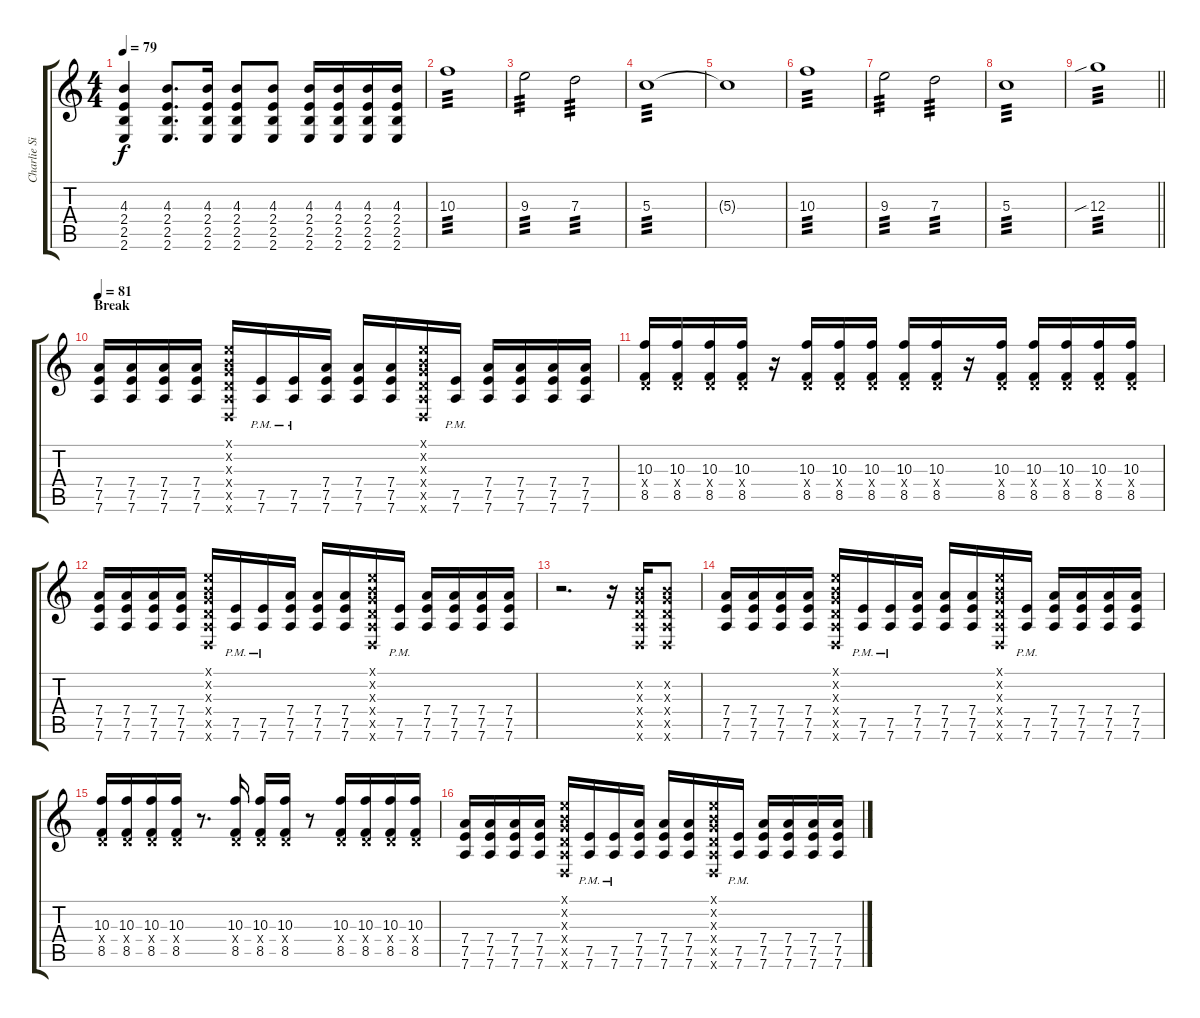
\track ("Charlie Simpson" "Charlie Si") {instrument distortionguitar}
\staff {score tabs}
\tuning (E4 B3 G3 D3 A2 D2) {hide}
\ts (4 4)
\tempo 79
\clef g2
\ks c
(4.3 2.4 2.5 2.6).4{dy f} (4.3 2.4 2.5 2.6).8{d} (4.3 2.4 2.5 2.6).16 (4.3 2.4 2.5 2.6).8 (4.3 2.4 2.5 2.6).8 (4.3 2.4 2.5 2.6).16 (4.3 2.4 2.5 2.6).16 (4.3 2.4 2.5 2.6).16 (4.3 2.4 2.5 2.6).16 |
10.3.1{tp 3} |
9.3.2{tp 3} 7.3.2{tp 3} |
5.3.1{tp 3} |
5.3{t}.1 |
10.3.1{tp 3} |
9.3.2{tp 3} 7.3.2{tp 3} |
5.3.1{tp 3} |
\barLineRight lightlight
12.3{sib}.1{tp 3} |
\section ("" "Break")
\tempo 81
(7.4 7.5 7.6).16{volume 15 instrument distortionguitar} (7.4 7.5 7.6).16 (7.4 7.5 7.6).16 (7.4 7.5 7.6).16 (0.1{x} 0.2{x} 0.3{x} 0.4{x} 0.5{x} 0.6{x}).16 (7.5{pm} 7.6{pm}).16 (7.5{pm} 7.6{pm}).16 (7.4 7.5 7.6).16 (7.4 7.5 7.6).16 (7.4 7.5 7.6).16 (0.1{x} 0.2{x} 0.3{x} 0.4{x} 0.5{x} 0.6{x}).16 (7.5{pm} 7.6{pm}).16 (7.4 7.5 7.6).16 (7.4 7.5 7.6).16 (7.4 7.5 7.6).16 (7.4 7.5 7.6).16 |
(10.3 0.4{x} 8.5).16{volume 16 balance 2 instrument distortionguitar} (10.3 0.4{x} 8.5).16 (10.3 0.4{x} 8.5).16 (10.3 0.4{x} 8.5).16 r.16 (10.3 0.4{x} 8.5).16 (10.3 0.4{x} 8.5).16 (10.3 0.4{x} 8.5).16 (10.3 0.4{x} 8.5).16 (10.3 0.4{x} 8.5).16 r.16 (10.3 0.4{x} 8.5).16 (10.3 0.4{x} 8.5).16 (10.3 0.4{x} 8.5).16 (10.3 0.4{x} 8.5).16 (10.3 0.4{x} 8.5).16 |
(7.4 7.5 7.6).16{volume 15 balance 5 instrument distortionguitar} (7.4 7.5 7.6).16 (7.4 7.5 7.6).16 (7.4 7.5 7.6).16 (0.1{x} 0.2{x} 0.3{x} 0.4{x} 0.5{x} 0.6{x}).16 (7.5{pm} 7.6{pm}).16 (7.5{pm} 7.6{pm}).16 (7.4 7.5 7.6).16 (7.4 7.5 7.6).16 (7.4 7.5 7.6).16 (0.1{x} 0.2{x} 0.3{x} 0.4{x} 0.5{x} 0.6{x}).16 (7.5{pm} 7.6{pm}).16 (7.4 7.5 7.6).16 (7.4 7.5 7.6).16 (7.4 7.5 7.6).16 (7.4 7.5 7.6).16 |
r.2{d} r.16 (0.2{x} 0.3{x} 0.4{x} 0.5{x} 0.6{x}).16 (0.2{x} 0.3{x} 0.4{x} 0.5{x} 0.6{x}).8 |
(7.4 7.5 7.6).16{volume 15 instrument distortionguitar} (7.4 7.5 7.6).16 (7.4 7.5 7.6).16 (7.4 7.5 7.6).16 (0.1{x} 0.2{x} 0.3{x} 0.4{x} 0.5{x} 0.6{x}).16 (7.5{pm} 7.6{pm}).16 (7.5{pm} 7.6{pm}).16 (7.4 7.5 7.6).16 (7.4 7.5 7.6).16 (7.4 7.5 7.6).16 (0.1{x} 0.2{x} 0.3{x} 0.4{x} 0.5{x} 0.6{x}).16 (7.5{pm} 7.6{pm}).16 (7.4 7.5 7.6).16 (7.4 7.5 7.6).16 (7.4 7.5 7.6).16 (7.4 7.5 7.6).16 |
(10.3 0.4{x} 8.5).16 (10.3 0.4{x} 8.5).16 (10.3 0.4{x} 8.5).16 (10.3 0.4{x} 8.5).16 r.8{d} (10.3 0.4{x} 8.5).16 (10.3 0.4{x} 8.5).16 (10.3 0.4{x} 8.5).16 r.8 (10.3 0.4{x} 8.5).16 (10.3 0.4{x} 8.5).16 (10.3 0.4{x} 8.5).16 (10.3 0.4{x} 8.5).16 |
(7.4 7.5 7.6).16{volume 15 instrument distortionguitar} (7.4 7.5 7.6).16 (7.4 7.5 7.6).16 (7.4 7.5 7.6).16 (0.1{x} 0.2{x} 0.3{x} 0.4{x} 0.5{x} 0.6{x}).16 (7.5{pm} 7.6{pm}).16 (7.5{pm} 7.6{pm}).16 (7.4 7.5 7.6).16 (7.4 7.5 7.6).16 (7.4 7.5 7.6).16 (0.1{x} 0.2{x} 0.3{x} 0.4{x} 0.5{x} 0.6{x}).16 (7.5{pm} 7.6{pm}).16 (7.4 7.5 7.6).16 (7.4 7.5 7.6).16 (7.4 7.5 7.6).16 (7.4 7.5 7.6).16
